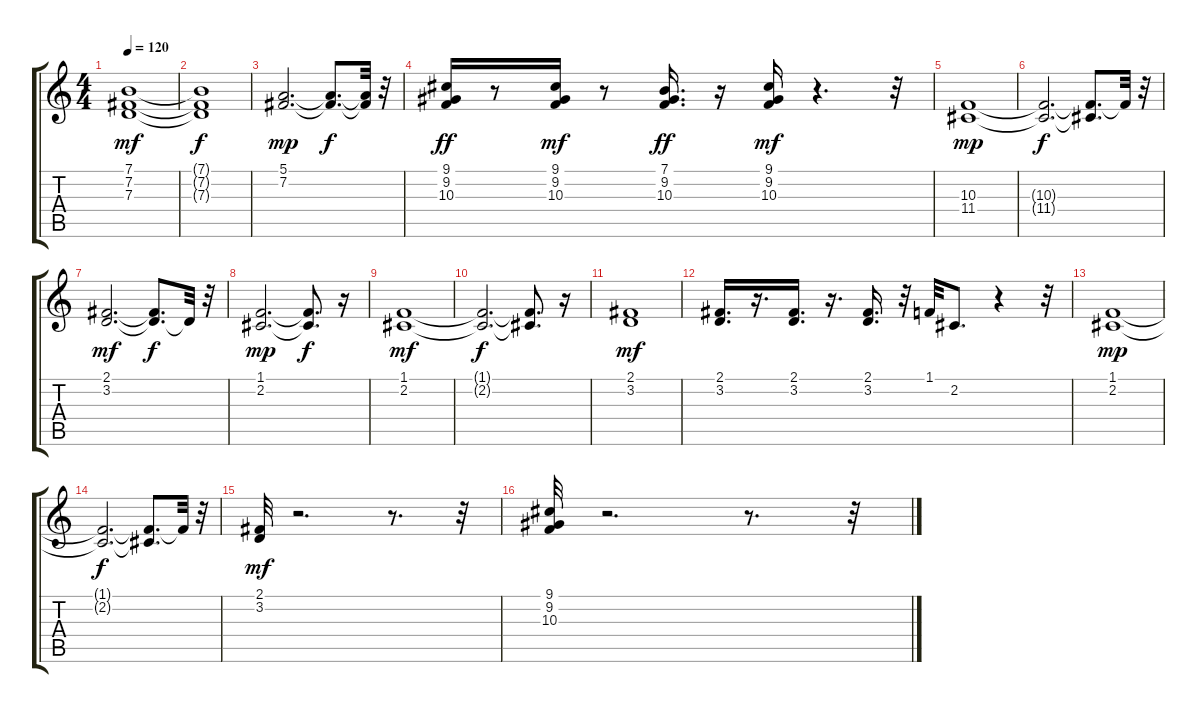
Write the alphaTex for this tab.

\track "" {instrument synthstrings1}
\staff {score tabs}
\tuning (E4 B3 G3 D3 A2 E2) {hide}
\ts (4 4)
\tempo 120
\clef g2
\ks c
(7.1 7.2 7.3).1{dy mf} |
(7.1{t} 7.2{t} 7.3{t}).1{dy f} |
(5.1 7.2).2{d dy mp} (5.1{t} 7.2{t}).8{d dy f} (5.1{t} 7.2{t}).32 r.32 |
(9.1 9.2 10.3).16{dy ff} r.8 (9.1 9.2 10.3).16{dy mf} r.8 (7.1 9.2 10.3).16{d dy ff} r.16 (9.1 9.2 10.3).16{dy mf} r.4{d} r.32 |
(10.3 11.4).1{dy mp} |
(10.3{t} 11.4{t}).2{d dy f} (10.3{t} 11.4{t}).8{d} 10.3{t}.32 r.32 |
(2.1 3.2).2{d dy mf} (2.1{t} 3.2{t}).8{d dy f} 3.2{t}.32 r.32 |
(1.1 2.2).2{d dy mp} (1.1{t} 2.2{t}).8{d dy f} r.16 |
(1.1 2.2).1{dy mf} |
(1.1{t} 2.2{t}).2{d dy f} (1.1{t} 2.2{t}).8{d} r.16 |
(2.1 3.2).1{dy mf} |
(2.1 3.2).16{d} r.16{d} (2.1 3.2).16{d} r.16{d} (2.1 3.2).16{d} r.32 1.1.32 2.2.8{d} r.4 r.32 |
(1.1 2.2).1{dy mp} |
(1.1{t} 2.2{t}).2{d dy f} (1.1{t} 2.2{t}).8{d} 1.1{t}.32 r.32 |
(2.1 3.2).32{dy mf} r.2{d} r.8{d} r.32 |
(9.1 9.2 10.3).32 r.2{d} r.8{d} r.32
